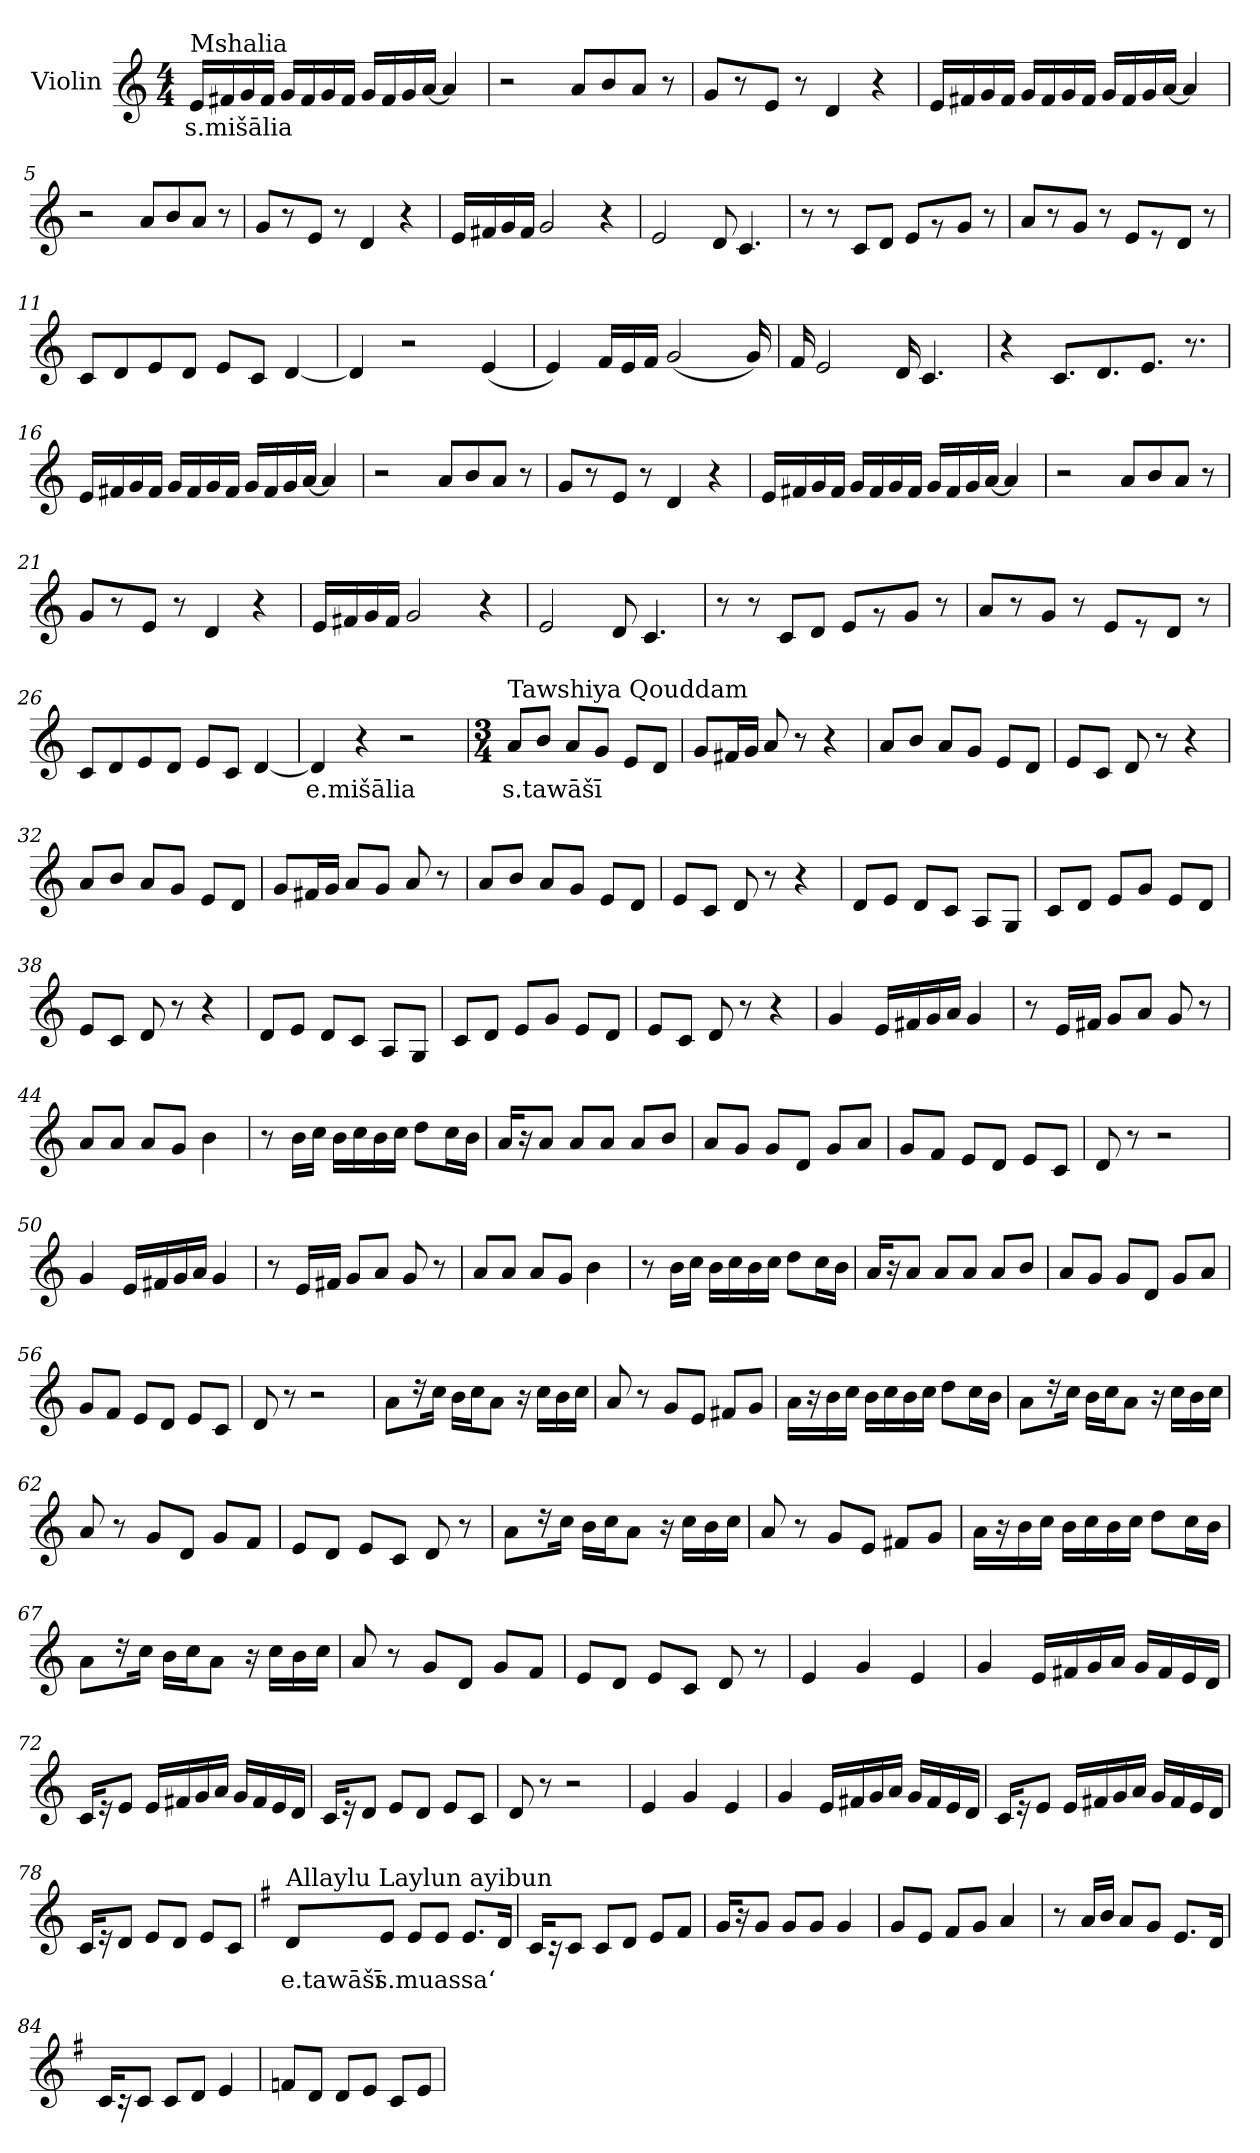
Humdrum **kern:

**kern	**text
*part1	*part1
*staff1	*staff1
*I"Violin	*
*clefG2	*
*k[]	*
*M4/4	*
*MM90	*
=1	=1
!LO:TX:a:t=Mshalia	!
!	!LO:LY:b
16e/LL	s.mišālia
16f#X/	.
16g/	.
16f#/JJ	.
16g/LL	.
16f#/	.
16g/	.
16f#/JJ	.
16g/LL	.
16f#/	.
16g/	.
[16a/JJ	.
4a/]	.
=2	=2
2r	.
8a/L	.
8b/	.
8a/J	.
8r	.
=3	=3
8g/L	.
8r	.
8e/J	.
8r	.
4d/	.
4r	.
!!LO:LB:g=z
=4	=4
16e/LL	.
16f#X/	.
16g/	.
16f#/JJ	.
16g/LL	.
16f#/	.
16g/	.
16f#/JJ	.
16g/LL	.
16f#/	.
16g/	.
[16a/JJ	.
4a/]	.
=5	=5
2r	.
8a/L	.
8b/	.
8a/J	.
8r	.
=6	=6
8g/L	.
8r	.
8e/J	.
8r	.
4d/	.
4r	.
=7	=7
16e/LL	.
16f#X/	.
16g/	.
16f#/JJ	.
2g/	.
4r	.
!!LO:LB:g=z
=8	=8
2e/	.
8d/	.
4.c/	.
=9	=9
8r	.
8r	.
8c/L	.
8d/J	.
8e/L	.
8r	.
8g/J	.
8r	.
=10	=10
8a/L	.
8r	.
8g/J	.
8r	.
8e/L	.
8r	.
8d/J	.
8r	.
=11	=11
8c/L	.
8d/	.
8e/	.
8d/J	.
8e/L	.
8c/J	.
[4d/	.
=12	=12
4d/]	.
2r	.
(<4e/	.
!!LO:LB:g=z
=13	=13
4e/)	.
16f/LL	.
16e/	.
16f/JJ	.
(<2g/	.
16g/)	.
=14	=14
16f/	.
2e/	.
16d/	.
4.c/	.
=15	=15
4r	.
8.c/L	.
8.d/	.
8.e/J	.
8.r	.
=16	=16
16e/LL	.
16f#X/	.
16g/	.
16f#/JJ	.
16g/LL	.
16f#/	.
16g/	.
16f#/JJ	.
16g/LL	.
16f#/	.
16g/	.
[16a/JJ	.
4a/]	.
!!LO:LB:g=z
=17	=17
2r	.
8a/L	.
8b/	.
8a/J	.
8r	.
=18	=18
8g/L	.
8r	.
8e/J	.
8r	.
4d/	.
4r	.
=19	=19
16e/LL	.
16f#X/	.
16g/	.
16f#/JJ	.
16g/LL	.
16f#/	.
16g/	.
16f#/JJ	.
16g/LL	.
16f#/	.
16g/	.
[16a/JJ	.
4a/]	.
=20	=20
2r	.
8a/L	.
8b/	.
8a/J	.
8r	.
!!LO:LB:g=z
=21	=21
8g/L	.
8r	.
8e/J	.
8r	.
4d/	.
4r	.
=22	=22
16e/LL	.
16f#X/	.
16g/	.
16f#/JJ	.
2g/	.
4r	.
=23	=23
2e/	.
8d/	.
4.c/	.
=24	=24
8r	.
8r	.
8c/L	.
8d/J	.
8e/L	.
8r	.
8g/J	.
8r	.
=25	=25
8a/L	.
8r	.
8g/J	.
8r	.
8e/L	.
8r	.
8d/J	.
8r	.
!!LO:LB:g=z
=26	=26
8c/L	.
8d/	.
8e/	.
8d/J	.
8e/L	.
8c/J	.
[4d/	.
=27	=27
!	!LO:LY:b
4d/]	e.mišālia
4r	.
2r	.
=28	=28
*M3/4	*
*MM80	*
!LO:TX:a:t=Tawshiya Qouddam	!
!	!LO:LY:b
8a/L	s.tawāšī
8b/J	.
8a/L	.
8g/J	.
8e/L	.
8d/J	.
=29	=29
8g/L	.
16f#X/L	.
16g/JJ	.
8a/	.
8r	.
4r	.
=30	=30
8a/L	.
8b/J	.
8a/L	.
8g/J	.
8e/L	.
8d/J	.
!!LO:PB:g=z
=31	=31
8e/L	.
8c/J	.
8d/	.
8r	.
4r	.
=32	=32
8a/L	.
8b/J	.
8a/L	.
8g/J	.
8e/L	.
8d/J	.
=33	=33
8g/L	.
16f#X/L	.
16g/JJ	.
8a/L	.
8g/J	.
8a/	.
8r	.
=34	=34
8a/L	.
8b/J	.
8a/L	.
8g/J	.
8e/L	.
8d/J	.
=35	=35
8e/L	.
8c/J	.
8d/	.
8r	.
4r	.
=36	=36
8d/L	.
8e/J	.
8d/L	.
8c/J	.
8A/L	.
8G/J	.
!!LO:PB:g=z
=37	=37
8c/L	.
8d/J	.
8e/L	.
8g/J	.
8e/L	.
8d/J	.
=38	=38
8e/L	.
8c/J	.
8d/	.
8r	.
4r	.
=39	=39
8d/L	.
8e/J	.
8d/L	.
8c/J	.
8A/L	.
8G/J	.
=40	=40
8c/L	.
8d/J	.
8e/L	.
8g/J	.
8e/L	.
8d/J	.
=41	=41
8e/L	.
8c/J	.
8d/	.
8r	.
4r	.
=42	=42
4g/	.
16e/LL	.
16f#X/	.
16g/	.
16a/JJ	.
4g/	.
!!LO:LB:g=z
=43	=43
8r	.
16e/LL	.
16f#X/JJ	.
8g/L	.
8a/J	.
8g/	.
8r	.
=44	=44
8a/L	.
8a/J	.
8a/L	.
8g/J	.
4b\	.
=45	=45
8r	.
16b\LL	.
16cc\JJ	.
16b\LL	.
16cc\	.
16b\	.
16cc\JJ	.
8dd\L	.
16cc\L	.
16b\JJ	.
=46	=46
16a/KL	.
16r	.
8a/J	.
8a/L	.
8a/J	.
8a/L	.
8b/J	.
=47	=47
8a/L	.
8g/J	.
8g/L	.
8d/J	.
8g/L	.
8a/J	.
!!LO:LB:g=z
=48	=48
8g/L	.
8f/J	.
8e/L	.
8d/J	.
8e/L	.
8c/J	.
=49	=49
8d/	.
8r	.
2r	.
=50	=50
4g/	.
16e/LL	.
16f#X/	.
16g/	.
16a/JJ	.
4g/	.
=51	=51
8r	.
16e/LL	.
16f#X/JJ	.
8g/L	.
8a/J	.
8g/	.
8r	.
=52	=52
8a/L	.
8a/J	.
8a/L	.
8g/J	.
4b\	.
!!LO:LB:g=z
=53	=53
8r	.
16b\LL	.
16cc\JJ	.
16b\LL	.
16cc\	.
16b\	.
16cc\JJ	.
8dd\L	.
16cc\L	.
16b\JJ	.
=54	=54
16a/KL	.
16r	.
8a/J	.
8a/L	.
8a/J	.
8a/L	.
8b/J	.
=55	=55
8a/L	.
8g/J	.
8g/L	.
8d/J	.
8g/L	.
8a/J	.
=56	=56
8g/L	.
8f/J	.
8e/L	.
8d/J	.
8e/L	.
8c/J	.
=57	=57
8d/	.
8r	.
2r	.
!!LO:LB:g=z
=58	=58
8a\L	.
16r	.
16cc\Jk	.
16b\LL	.
16cc\J	.
8a\J	.
16r	.
16cc\LL	.
16b\	.
16cc\JJ	.
=59	=59
8a/	.
8r	.
8g/L	.
8e/J	.
8f#X/L	.
8g/J	.
=60	=60
16a\LL	.
16r	.
16b\	.
16cc\JJ	.
16b\LL	.
16cc\	.
16b\	.
16cc\JJ	.
8dd\L	.
16cc\L	.
16b\JJ	.
=61	=61
8a\L	.
16r	.
16cc\Jk	.
16b\LL	.
16cc\J	.
8a\J	.
16r	.
16cc\LL	.
16b\	.
16cc\JJ	.
=62	=62
8a/	.
8r	.
8g/L	.
8d/J	.
8g/L	.
8f/J	.
!!LO:LB:g=z
=63	=63
8e/L	.
8d/J	.
8e/L	.
8c/J	.
8d/	.
8r	.
=64	=64
8a\L	.
16r	.
16cc\Jk	.
16b\LL	.
16cc\J	.
8a\J	.
16r	.
16cc\LL	.
16b\	.
16cc\JJ	.
=65	=65
8a/	.
8r	.
8g/L	.
8e/J	.
8f#X/L	.
8g/J	.
=66	=66
16a\LL	.
16r	.
16b\	.
16cc\JJ	.
16b\LL	.
16cc\	.
16b\	.
16cc\JJ	.
8dd\L	.
16cc\L	.
16b\JJ	.
=67	=67
8a\L	.
16r	.
16cc\Jk	.
16b\LL	.
16cc\J	.
8a\J	.
16r	.
16cc\LL	.
16b\	.
16cc\JJ	.
!!LO:LB:g=z
=68	=68
8a/	.
8r	.
8g/L	.
8d/J	.
8g/L	.
8f/J	.
=69	=69
8e/L	.
8d/J	.
8e/L	.
8c/J	.
8d/	.
8r	.
=70	=70
4e/	.
4g/	.
4e/	.
=71	=71
4g/	.
16e/LL	.
16f#X/	.
16g/	.
16a/JJ	.
16g/LL	.
16f#/	.
16e/	.
16d/JJ	.
=72	=72
16c/KL	.
16r	.
8e/J	.
16e/LL	.
16f#X/	.
16g/	.
16a/JJ	.
16g/LL	.
16f#/	.
16e/	.
16d/JJ	.
!!LO:LB:g=z
=73	=73
16c/KL	.
16r	.
8d/J	.
8e/L	.
8d/J	.
8e/L	.
8c/J	.
=74	=74
8d/	.
8r	.
2r	.
=75	=75
4e/	.
4g/	.
4e/	.
=76	=76
4g/	.
16e/LL	.
16f#X/	.
16g/	.
16a/JJ	.
16g/LL	.
16f#/	.
16e/	.
16d/JJ	.
=77	=77
16c/KL	.
16r	.
8e/J	.
16e/LL	.
16f#X/	.
16g/	.
16a/JJ	.
16g/LL	.
16f#/	.
16e/	.
16d/JJ	.
!!LO:PB:g=z
=78	=78
16c/KL	.
16r	.
8d/J	.
8e/L	.
8d/J	.
8e/L	.
8c/J	.
=79	=79
*k[f#]	*
*G:	*
!LO:TX:a:t=Allaylu Laylun ayibun	!
!	!LO:LY:b
8d/L	e.tawāšī
!	!LO:LY:b
8e/J	s.muassa‘
8e/L	.
8e/J	.
8.e/L	.
16d/Jk	.
=80	=80
16c/KL	.
16r	.
8c/J	.
8c/L	.
8d/J	.
8e/L	.
8f#/J	.
=81	=81
16g/KL	.
16r	.
8g/J	.
8g/L	.
8g/J	.
4g/	.
=82	=82
8g/L	.
8e/J	.
8f#/L	.
8g/J	.
4a/	.
!!LO:LB:g=z
=83	=83
8r	.
16a/LL	.
16b/JJ	.
8a/L	.
8g/J	.
8.e/L	.
16d/Jk	.
=84	=84
16c/KL	.
16r	.
8c/J	.
8c/L	.
8d/J	.
4e/	.
=85	=85
8fn/L	.
8d/J	.
8d/L	.
8e/J	.
8c/L	.
8e/J	.
=	=
*-	*-
